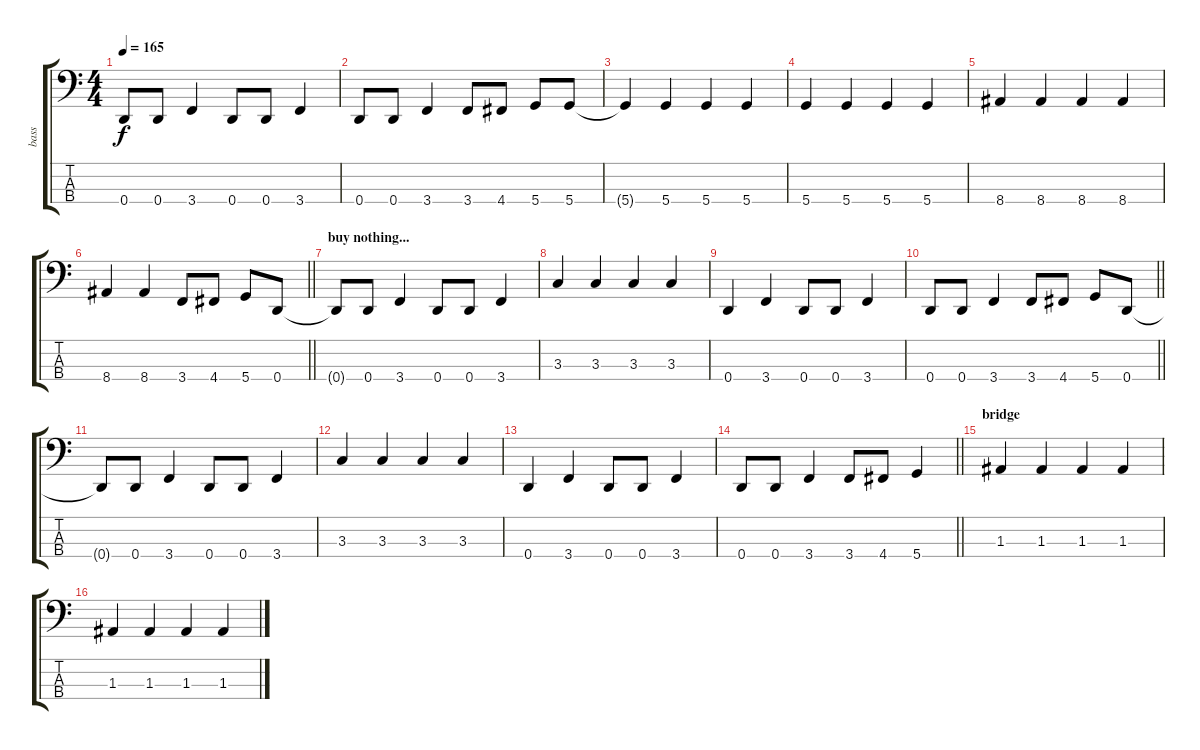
\track ("bass" "bass") {instrument electricbassfinger}
\staff {score tabs}
\tuning (G2 D2 A1 D1) {hide}
\ts (4 4)
\tempo 165
\clef f4
\ks c
0.4{t}.8{dy f} 0.4.8 3.4.4 0.4.8 0.4.8 3.4.4 |
0.4.8 0.4.8 3.4.4 3.4.8 4.4.8 5.4.8 5.4.8 |
5.4{t}.4 5.4.4 5.4.4 5.4.4 |
5.4.4 5.4.4 5.4.4 5.4.4 |
8.4.4 8.4.4 8.4.4 8.4.4 |
\barLineRight lightlight
8.4.4 8.4.4 3.4.8 4.4.8 5.4.8 0.4.8 |
\section ("" "buy nothing...")
0.4{t}.8 0.4.8 3.4.4 0.4.8 0.4.8 3.4.4 |
3.3.4 3.3.4 3.3.4 3.3.4 |
0.4.4 3.4.4 0.4.8 0.4.8 3.4.4 |
\barLineRight lightlight
0.4.8 0.4.8 3.4.4 3.4.8 4.4.8 5.4.8 0.4.8 |
0.4{t}.8 0.4.8 3.4.4 0.4.8 0.4.8 3.4.4 |
3.3.4 3.3.4 3.3.4 3.3.4 |
0.4.4 3.4.4 0.4.8 0.4.8 3.4.4 |
\barLineRight lightlight
0.4.8 0.4.8 3.4.4 3.4.8 4.4.8 5.4.4 |
\section ("" "bridge")
1.3.4 1.3.4 1.3.4 1.3.4 |
1.3.4 1.3.4 1.3.4 1.3.4
